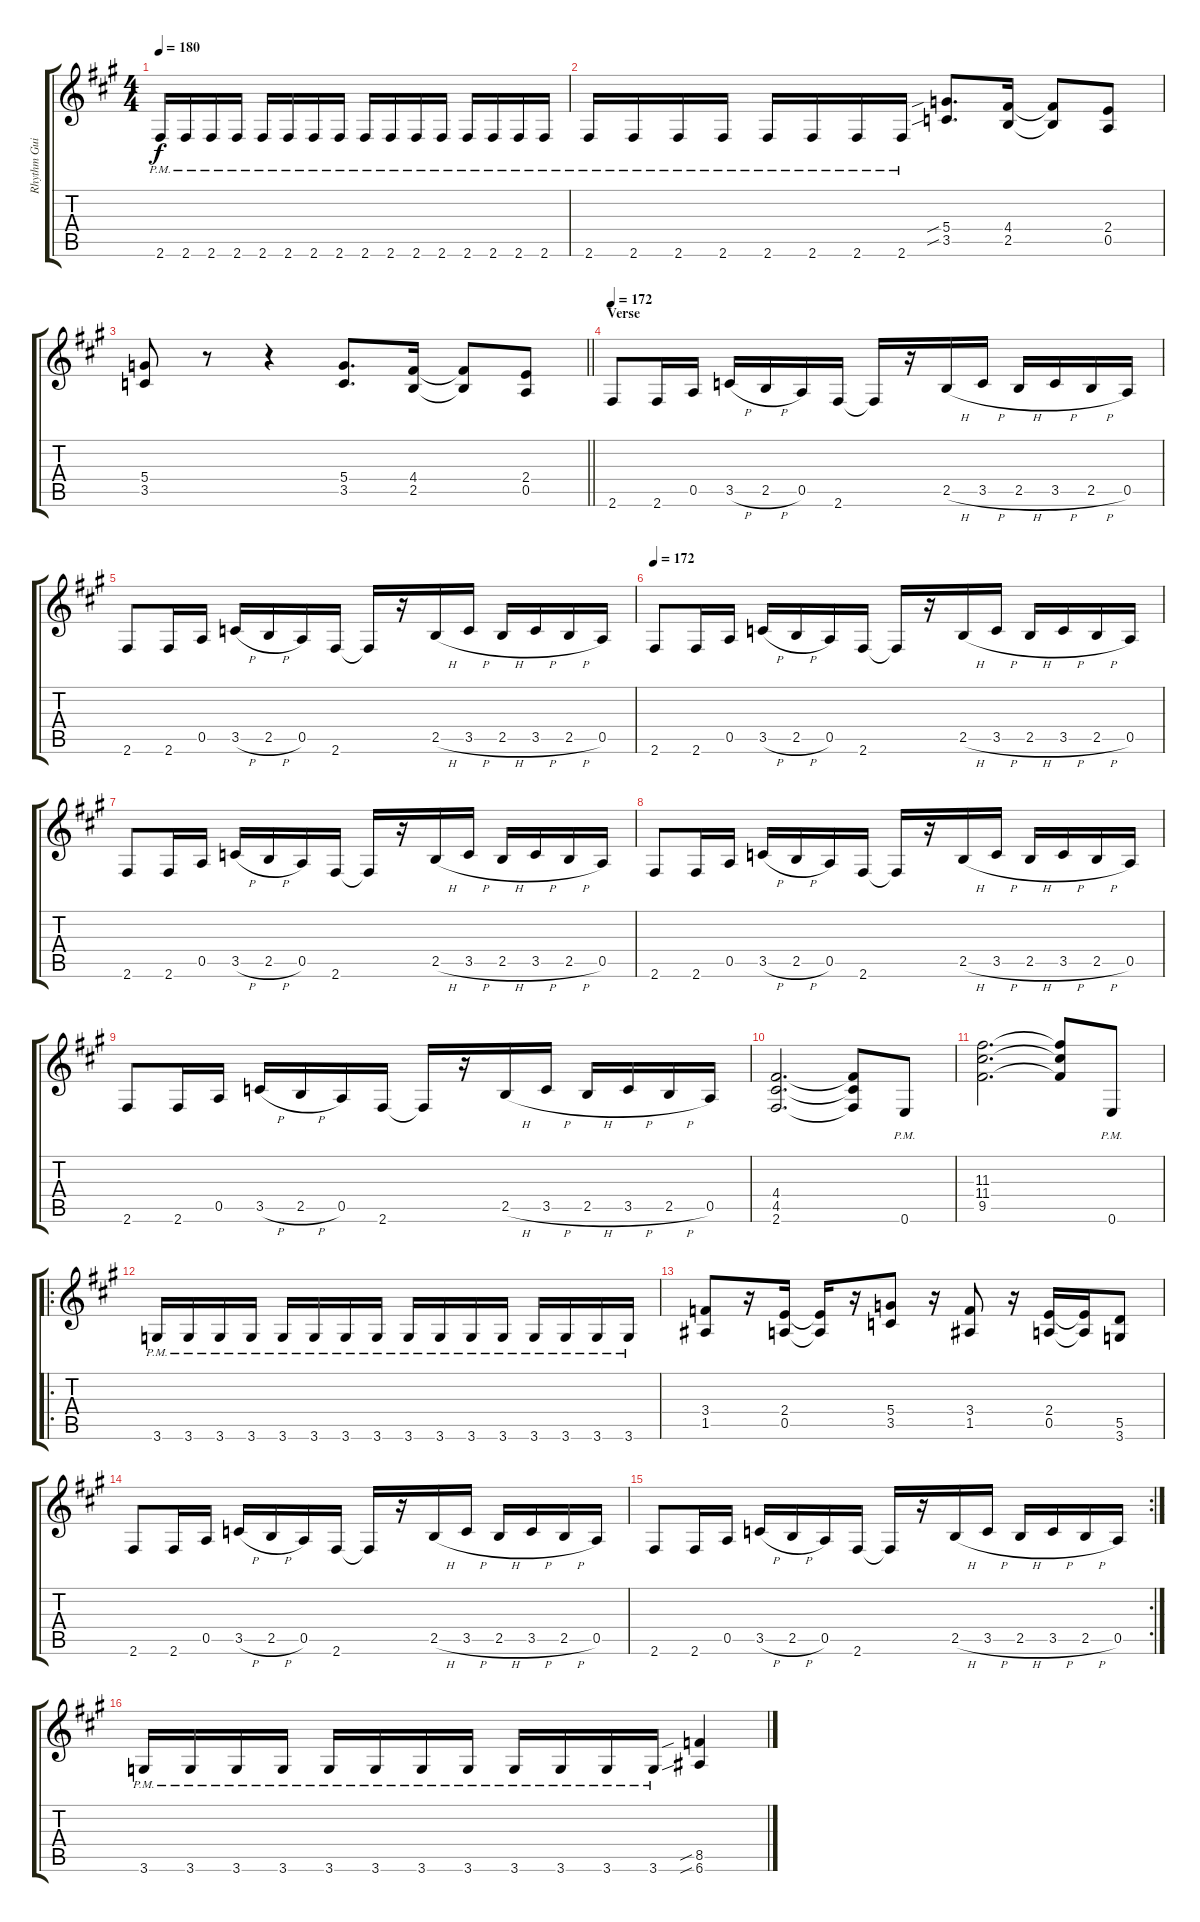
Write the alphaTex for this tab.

\track ("Rhythm Guitar - L" "Rhythm Gui") {instrument distortionguitar}
\staff {score tabs}
\tuning (E4 B3 G3 D3 A2 E2) {hide}
\ts (4 4)
\tempo 180
\clef g2
\ks a
2.6{pm}.16{dy f} 2.6{pm}.16 2.6{pm}.16 2.6{pm}.16 2.6{pm}.16 2.6{pm}.16 2.6{pm}.16 2.6{pm}.16 2.6{pm}.16 2.6{pm}.16 2.6{pm}.16 2.6{pm}.16 2.6{pm}.16 2.6{pm}.16 2.6{pm}.16 2.6{pm}.16 |
2.6{pm}.16 2.6{pm}.16 2.6{pm}.16 2.6{pm}.16 2.6{pm}.16 2.6{pm}.16 2.6{pm}.16 2.6{pm}.16 (5.4{sib} 3.5{sib}).8{d} (4.4 2.5).16 (4.4{t} 2.5{t}).8 (2.4 0.5).8 |
\barLineRight lightlight
(5.4 3.5).8 r.8 r.4 (5.4 3.5).8{d} (4.4 2.5).16 (4.4{t} 2.5{t}).8 (2.4 0.5).8 |
\section ("" "Verse")
\tempo 172
2.6.8 2.6.16 0.5.16 3.5{h}.16 2.5{h}.16 0.5.16 2.6.16 2.6{t}.16 r.16 2.5{h}.16 3.5{h}.16 2.5{h}.16 3.5{h}.16 2.5{h}.16 0.5.16 |
2.6.8 2.6.16 0.5.16 3.5{h}.16 2.5{h}.16 0.5.16 2.6.16 2.6{t}.16 r.16 2.5{h}.16 3.5{h}.16 2.5{h}.16 3.5{h}.16 2.5{h}.16 0.5.16 |
\tempo 172
2.6.8 2.6.16 0.5.16 3.5{h}.16 2.5{h}.16 0.5.16 2.6.16 2.6{t}.16 r.16 2.5{h}.16 3.5{h}.16 2.5{h}.16 3.5{h}.16 2.5{h}.16 0.5.16 |
2.6.8 2.6.16 0.5.16 3.5{h}.16 2.5{h}.16 0.5.16 2.6.16 2.6{t}.16 r.16 2.5{h}.16 3.5{h}.16 2.5{h}.16 3.5{h}.16 2.5{h}.16 0.5.16 |
2.6.8 2.6.16 0.5.16 3.5{h}.16 2.5{h}.16 0.5.16 2.6.16 2.6{t}.16 r.16 2.5{h}.16 3.5{h}.16 2.5{h}.16 3.5{h}.16 2.5{h}.16 0.5.16 |
2.6.8 2.6.16 0.5.16 3.5{h}.16 2.5{h}.16 0.5.16 2.6.16 2.6{t}.16 r.16 2.5{h}.16 3.5{h}.16 2.5{h}.16 3.5{h}.16 2.5{h}.16 0.5.16 |
(4.4 4.5 2.6).2{d} (4.4{t} 4.5{t} 2.6{t}).8 0.6{pm}.8 |
(11.3 11.4 9.5).2{d} (11.3{t} 11.4{t} 9.5{t}).8 0.6{pm}.8 |
\ro
3.6{pm}.16 3.6{pm}.16 3.6{pm}.16 3.6{pm}.16 3.6{pm}.16 3.6{pm}.16 3.6{pm}.16 3.6{pm}.16 3.6{pm}.16 3.6{pm}.16 3.6{pm}.16 3.6{pm}.16 3.6{pm}.16 3.6{pm}.16 3.6{pm}.16 3.6{pm}.16 |
(3.4 1.5).8 r.16 (2.4 0.5).16 (2.4{t} 0.5{t}).16 r.16 (5.4 3.5).8 r.16 (3.4 1.5).8 r.16 (2.4 0.5).16 (2.4{t} 0.5{t}).16 (5.5 3.6).8 |
2.6.8 2.6.16 0.5.16 3.5{h}.16 2.5{h}.16 0.5.16 2.6.16 2.6{t}.16 r.16 2.5{h}.16 3.5{h}.16 2.5{h}.16 3.5{h}.16 2.5{h}.16 0.5.16 |
\rc 2
2.6.8 2.6.16 0.5.16 3.5{h}.16 2.5{h}.16 0.5.16 2.6.16 2.6{t}.16 r.16 2.5{h}.16 3.5{h}.16 2.5{h}.16 3.5{h}.16 2.5{h}.16 0.5.16 |
3.6{pm}.16 3.6{pm}.16 3.6{pm}.16 3.6{pm}.16 3.6{pm}.16 3.6{pm}.16 3.6{pm}.16 3.6{pm}.16 3.6{pm}.16 3.6{pm}.16 3.6{pm}.16 3.6{pm}.16 (8.5{sib} 6.6{sib}).4
